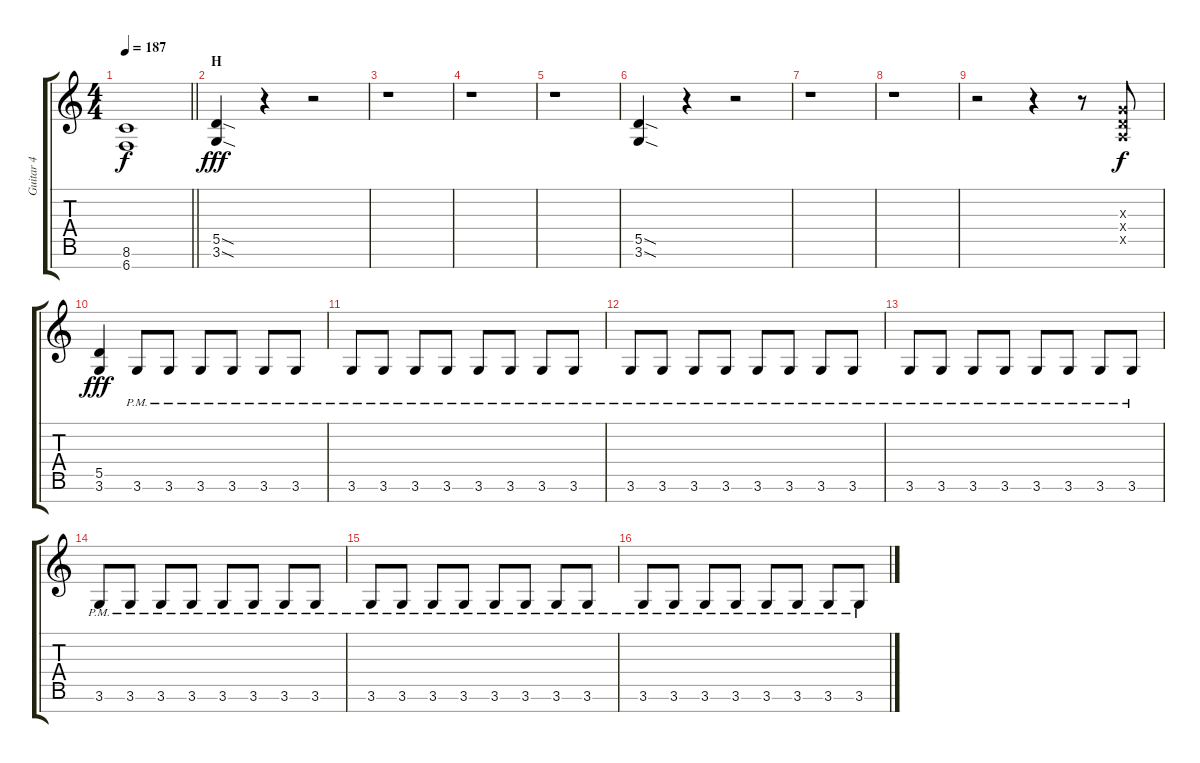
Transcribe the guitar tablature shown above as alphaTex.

\track ("Guitar 4" "Guitar 4") {instrument distortionguitar}
\staff {score tabs}
\tuning (E4 B3 G3 D3 A2 E2 B1) {hide}
\ts (4 4)
\tempo 187
\clef g2
\barLineRight lightlight
\ks c
(8.6{t} 6.7{t}).1{dy f} |
\section ("" "H")
(5.5{sod} 3.6{sod}).4{dy fff} r.4 r.2 |
r.1 |
r.1 |
r.1 |
(5.5{sod} 3.6{sod}).4 r.4 r.2 |
r.1 |
r.1 |
r.2 r.4 r.8 (0.3{x} 0.4{x} 0.5{x}).8{dy f} |
(5.5 3.6).4{dy fff} 3.6{pm}.8 3.6{pm}.8 3.6{pm}.8 3.6{pm}.8 3.6{pm}.8 3.6{pm}.8 |
3.6{pm}.8 3.6{pm}.8 3.6{pm}.8 3.6{pm}.8 3.6{pm}.8 3.6{pm}.8 3.6{pm}.8 3.6{pm}.8 |
3.6{pm}.8 3.6{pm}.8 3.6{pm}.8 3.6{pm}.8 3.6{pm}.8 3.6{pm}.8 3.6{pm}.8 3.6{pm}.8 |
3.6{pm}.8 3.6{pm}.8 3.6{pm}.8 3.6{pm}.8 3.6{pm}.8 3.6{pm}.8 3.6{pm}.8 3.6{pm}.8 |
3.6{pm}.8 3.6{pm}.8 3.6{pm}.8 3.6{pm}.8 3.6{pm}.8 3.6{pm}.8 3.6{pm}.8 3.6{pm}.8 |
3.6{pm}.8 3.6{pm}.8 3.6{pm}.8 3.6{pm}.8 3.6{pm}.8 3.6{pm}.8 3.6{pm}.8 3.6{pm}.8 |
3.6{pm}.8 3.6{pm}.8 3.6{pm}.8 3.6{pm}.8 3.6{pm}.8 3.6{pm}.8 3.6{pm}.8 3.6{pm}.8
